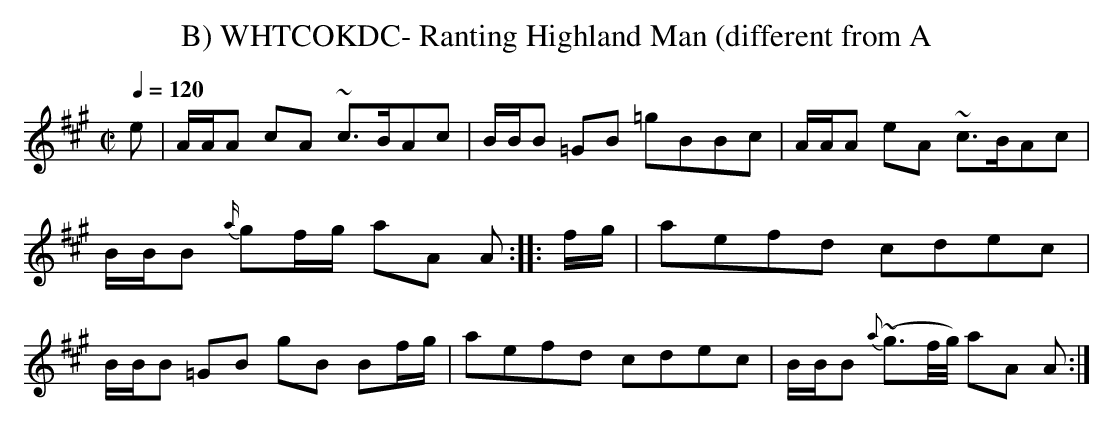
X:1
T:WHTCOKDC- Ranting Highland Man (different from A, B)
Q:1/4=120
L:1/8
M:C|
K:A
e|A/A/A cA ~c3/2B/Ac|B/B/B =GB =gBBc|\
A/A/A eA ~c3/2B/Ac|B/B/B {a/}gf/g/ aA A::\
f/g/|aefd cdec|B/B/B =GB gB Bf/g/|\
aefd cdec|B/B/B {a}(~g3/2f/4g/4) aA A:|]
